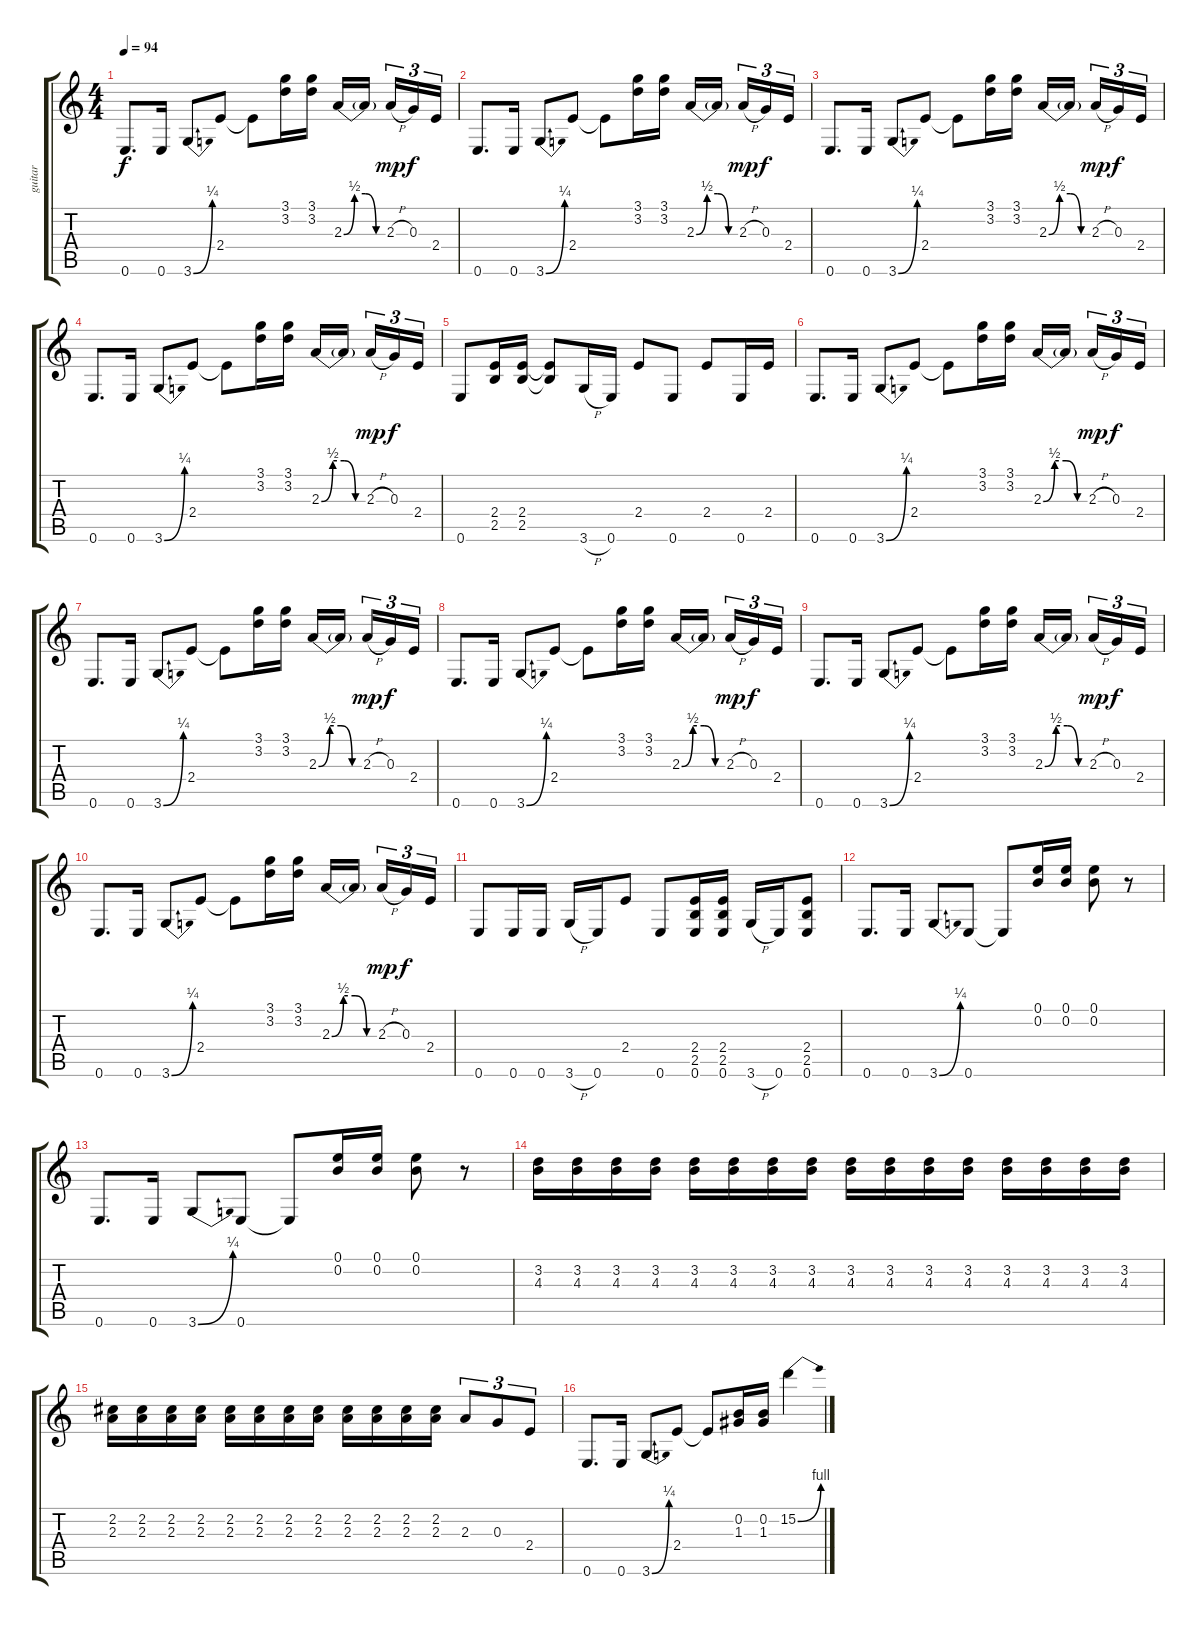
\track ("guitar" "guitar") {instrument distortionguitar}
\staff {score tabs}
\tuning (E4 B3 G3 D3 A2 E2) {hide}
\ts (4 4)
\tempo 94
\clef g2
\ks c
0.6.8{d dy f} 0.6.16 3.6{be (bend 0 0 60 1)}.8 2.4.8 2.4{t}.8 (3.1 3.2).16 (3.1 3.2).16 2.3{be (custom 0 0 15 2 30 2 45 0 60 0)}.16 2.3{t}.16{beam splitsecondary} 2.3{h}.16{tu (3 2) dy mp} 0.3.16{tu (3 2) dy f} 2.4.16{tu (3 2)} |
0.6.8{d} 0.6.16 3.6{be (bend 0 0 60 1)}.8 2.4.8 2.4{t}.8 (3.1 3.2).16 (3.1 3.2).16 2.3{be (custom 0 0 15 2 30 2 45 0 60 0)}.16 2.3{t}.16{beam splitsecondary} 2.3{h}.16{tu (3 2) dy mp} 0.3.16{tu (3 2) dy f} 2.4.16{tu (3 2)} |
0.6.8{d} 0.6.16 3.6{be (bend 0 0 60 1)}.8 2.4.8 2.4{t}.8 (3.1 3.2).16 (3.1 3.2).16 2.3{be (custom 0 0 15 2 30 2 45 0 60 0)}.16 2.3{t}.16{beam splitsecondary} 2.3{h}.16{tu (3 2) dy mp} 0.3.16{tu (3 2) dy f} 2.4.16{tu (3 2)} |
0.6.8{d} 0.6.16 3.6{be (bend 0 0 60 1)}.8 2.4.8 2.4{t}.8 (3.1 3.2).16 (3.1 3.2).16 2.3{be (custom 0 0 15 2 30 2 45 0 60 0)}.16 2.3{t}.16{beam splitsecondary} 2.3{h}.16{tu (3 2) dy mp} 0.3.16{tu (3 2) dy f} 2.4.16{tu (3 2)} |
0.6.8 (2.4 2.5).16 (2.4 2.5).16 (2.4{t} 2.5{t}).8 3.6{h}.16 0.6.16 2.4.8 0.6.8 2.4.8 0.6.16 2.4.16 |
0.6.8{d} 0.6.16 3.6{be (bend 0 0 60 1)}.8 2.4.8 2.4{t}.8 (3.1 3.2).16 (3.1 3.2).16 2.3{be (custom 0 0 15 2 30 2 45 0 60 0)}.16 2.3{t}.16{beam splitsecondary} 2.3{h}.16{tu (3 2) dy mp} 0.3.16{tu (3 2) dy f} 2.4.16{tu (3 2)} |
0.6.8{d} 0.6.16 3.6{be (bend 0 0 60 1)}.8 2.4.8 2.4{t}.8 (3.1 3.2).16 (3.1 3.2).16 2.3{be (custom 0 0 15 2 30 2 45 0 60 0)}.16 2.3{t}.16{beam splitsecondary} 2.3{h}.16{tu (3 2) dy mp} 0.3.16{tu (3 2) dy f} 2.4.16{tu (3 2)} |
0.6.8{d} 0.6.16 3.6{be (bend 0 0 60 1)}.8 2.4.8 2.4{t}.8 (3.1 3.2).16 (3.1 3.2).16 2.3{be (custom 0 0 15 2 30 2 45 0 60 0)}.16 2.3{t}.16{beam splitsecondary} 2.3{h}.16{tu (3 2) dy mp} 0.3.16{tu (3 2) dy f} 2.4.16{tu (3 2)} |
0.6.8{d} 0.6.16 3.6{be (bend 0 0 60 1)}.8 2.4.8 2.4{t}.8 (3.1 3.2).16 (3.1 3.2).16 2.3{be (custom 0 0 15 2 30 2 45 0 60 0)}.16 2.3{t}.16{beam splitsecondary} 2.3{h}.16{tu (3 2) dy mp} 0.3.16{tu (3 2) dy f} 2.4.16{tu (3 2)} |
0.6.8{d} 0.6.16 3.6{be (bend 0 0 60 1)}.8 2.4.8 2.4{t}.8 (3.1 3.2).16 (3.1 3.2).16 2.3{be (custom 0 0 15 2 30 2 45 0 60 0)}.16 2.3{t}.16{beam splitsecondary} 2.3{h}.16{tu (3 2) dy mp} 0.3.16{tu (3 2) dy f} 2.4.16{tu (3 2)} |
0.6.8 0.6.16 0.6.16 3.6{h}.16 0.6.16 2.4.8 0.6.8 (2.4 2.5 0.6).16 (2.4 2.5 0.6).16 3.6{h}.16 0.6.16 (2.4 2.5 0.6).8 |
0.6.8{d} 0.6.16 3.6{be (bend 0 0 60 1)}.8 0.6.8 0.6{t}.8 (0.1 0.2).16 (0.1 0.2).16 (0.1 0.2).8 r.8 |
0.6.8{d} 0.6.16 3.6{be (bend 0 0 60 1)}.8 0.6.8 0.6{t}.8 (0.1 0.2).16 (0.1 0.2).16 (0.1 0.2).8 r.8 |
(3.2 4.3).16 (3.2 4.3).16 (3.2 4.3).16 (3.2 4.3).16 (3.2 4.3).16 (3.2 4.3).16 (3.2 4.3).16 (3.2 4.3).16 (3.2 4.3).16 (3.2 4.3).16 (3.2 4.3).16 (3.2 4.3).16 (3.2 4.3).16 (3.2 4.3).16 (3.2 4.3).16 (3.2 4.3).16 |
(2.2 2.3).16 (2.2 2.3).16 (2.2 2.3).16 (2.2 2.3).16 (2.2 2.3).16 (2.2 2.3).16 (2.2 2.3).16 (2.2 2.3).16 (2.2 2.3).16 (2.2 2.3).16 (2.2 2.3).16 (2.2 2.3).16 2.3.8{tu (3 2)} 0.3.8{tu (3 2)} 2.4.8{tu (3 2)} |
0.6.8{d} 0.6.16 3.6{be (bend 0 0 60 1)}.8 2.4.8 2.4{t}.8 (0.2 1.3).16 (0.2 1.3).16 15.2{be (bend 0 0 60 4)}.4
